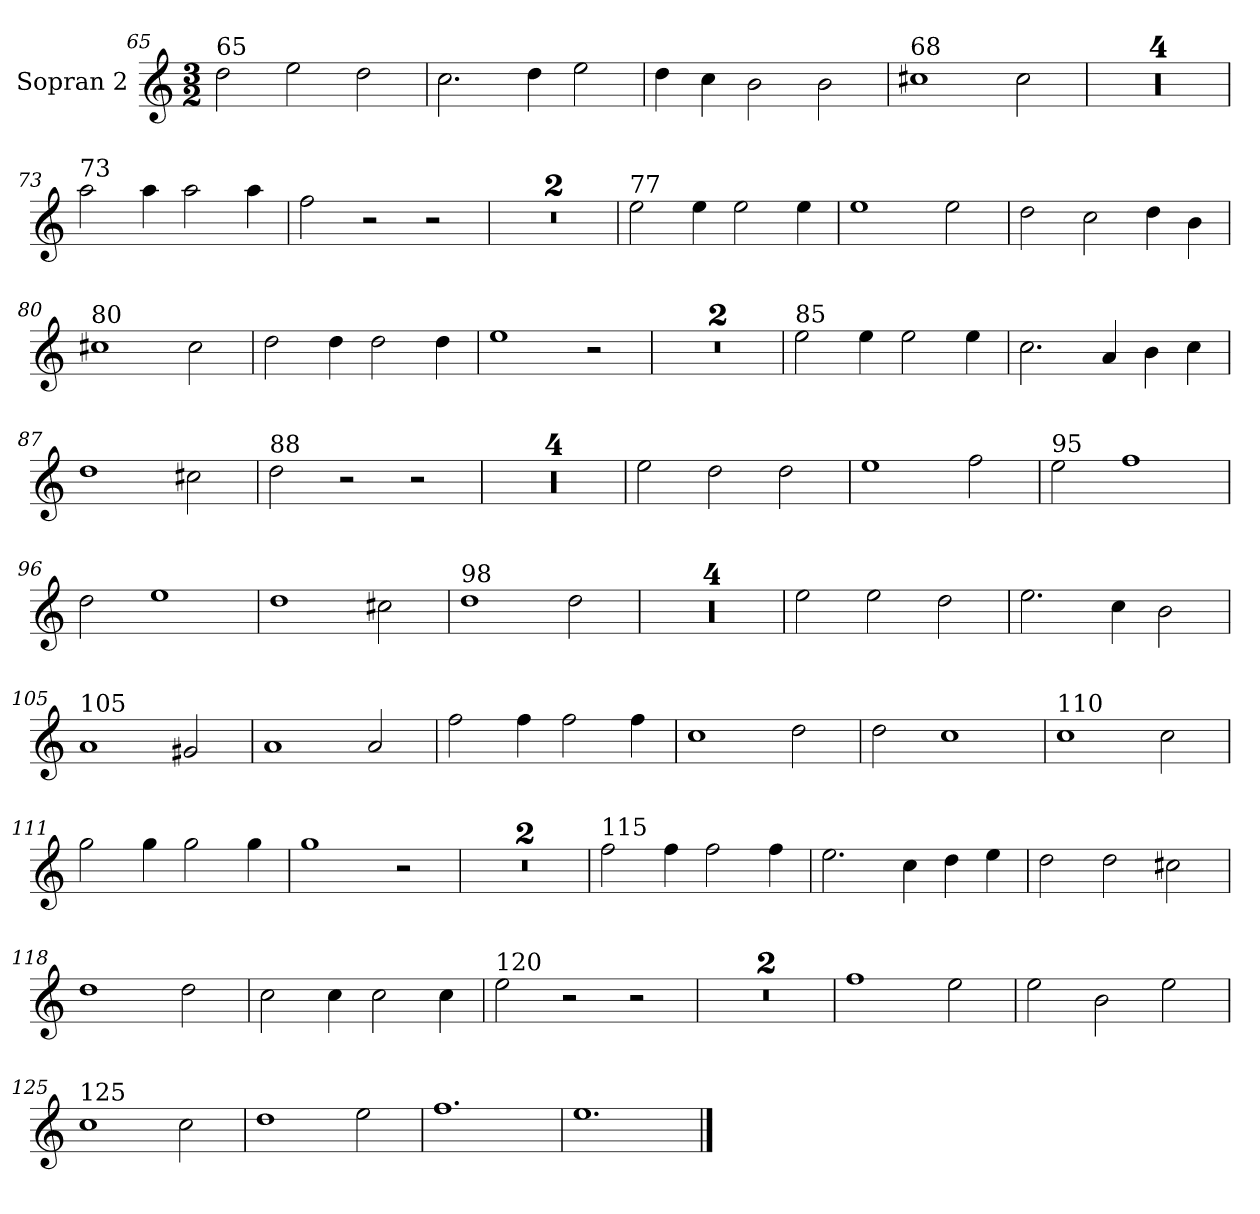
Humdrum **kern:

**kern
*part1
*staff1
*I"Sopran 2
*clefG2
*k[]
*M3/2
=65
!LO:TX:a:t=65
2dd\
2ee\
2dd\
=66
2.cc\
4dd\
2ee\
=67
4dd\
4cc\
2b\
2b\
!!LO:PB:g=z
=68
!LO:TX:a:t=68
1cc#X
2cc#\
=69
1.r
=70
1.r
=71
1.r
!!LO:LB:g=z
=72
1.r
!!LO:LB:g=z
=73
!LO:TX:a:t=73
2aa\
4aa\
2aa\
4aa\
=74
2ff\
2r
2r
=75
1.r
=76
1.r
=77
!LO:TX:a:t=77
2ee\
4ee\
2ee\
4ee\
=78
1ee
2ee\
=79
2dd\
2cc\
4dd\
4b\
!!LO:PB:g=z
=80
!LO:TX:a:t=80
1cc#X
2cc#\
=81
2dd\
4dd\
2dd\
4dd\
=82
1ee
2r
=83
1.r
=84
1.r
=85
!LO:TX:a:t=85
2ee\
4ee\
2ee\
4ee\
=86
2.cc\
4a/
4b\
4cc\
!!LO:LB:g=z
=87
1dd
2cc#X\
=88
!LO:TX:a:t=88
2dd\
2r
2r
=89
1.r
=90
1.r
=91
1.r
=92
1.r
=93
2ee\
2dd\
2dd\
=94
1ee
2ff\
!!LO:LB:g=z
=95
!LO:TX:a:t=95
2ee\
1ff
=96
2dd\
1ee
!!LO:LB:g=z
=97
1dd
2cc#X\
=98
!LO:TX:a:t=98
1dd
2dd\
=99
1.r
=100
1.r
=101
1.r
=102
1.r
=103
2ee\
2ee\
2dd\
=104
2.ee\
4cc\
2b\
!!LO:LB:g=z
=105
!LO:TX:a:t=105
1a
2g#X/
=106
1a
2a/
!!LO:LB:g=z
=107
2ff\
4ff\
2ff\
4ff\
=108
1cc
2dd\
=109
2dd\
1cc
=110
!LO:TX:a:t=110
1cc
2cc\
=111
2gg\
4gg\
2gg\
4gg\
=112
1gg
2r
=113
1.r
!!LO:LB:g=z
=114
1.r
!!LO:LB:g=z
=115
!LO:TX:a:t=115
2ff\
4ff\
2ff\
4ff\
=116
2.ee\
4cc\
4dd\
4ee\
=117
2dd\
2dd\
2cc#X\
=118
1dd
2dd\
=119
2cc\
4cc\
2cc\
4cc\
!!LO:LB:g=z
=120
!LO:TX:a:t=120
2ee\
2r
2r
=121
1.r
=122
1.r
=123
1ff
2ee\
=124
2ee\
2b\
2ee\
=125
!LO:TX:a:t=125
1cc
2cc\
=126
1dd
2ee\
=127
1.ff
!!LO:LB:g=z
=128
1.ee
==
*-
